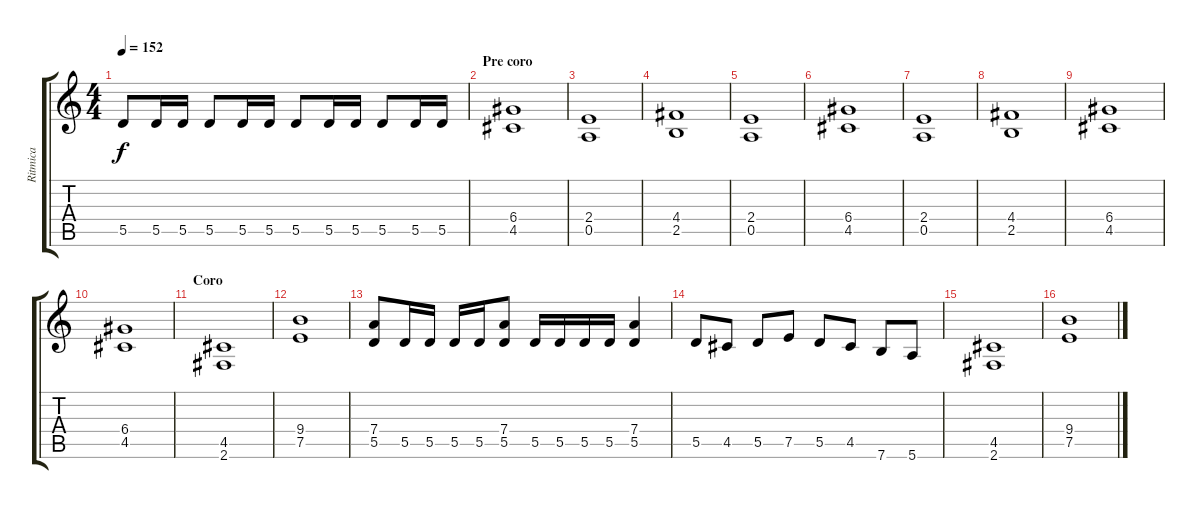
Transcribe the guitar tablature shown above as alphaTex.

\track ("Ritmica" "Ritmica") {instrument distortionguitar}
\staff {score tabs}
\tuning (E4 B3 G3 D3 A2 E2) {hide}
\ts (4 4)
\tempo 152
\clef g2
\ks c
5.5.8{dy f} 5.5.16 5.5.16 5.5.8 5.5.16 5.5.16 5.5.8 5.5.16 5.5.16 5.5.8 5.5.16 5.5.16 |
\section ("" "Pre coro")
(6.4 4.5).1 |
(2.4 0.5).1 |
(4.4 2.5).1 |
(2.4 0.5).1 |
(6.4 4.5).1 |
(2.4 0.5).1 |
(4.4 2.5).1 |
(6.4 4.5).1 |
(6.4 4.5).1 |
\section ("" "Coro")
(4.5 2.6).1 |
(9.4 7.5).1 |
(7.4 5.5).8 5.5.16 5.5.16 5.5.16 5.5.16 (7.4 5.5).8 5.5.16 5.5.16 5.5.16 5.5.16 (7.4 5.5).4 |
5.5.8 4.5.8 5.5.8 7.5.8 5.5.8 4.5.8 7.6.8 5.6.8 |
(4.5 2.6).1 |
(9.4 7.5).1
